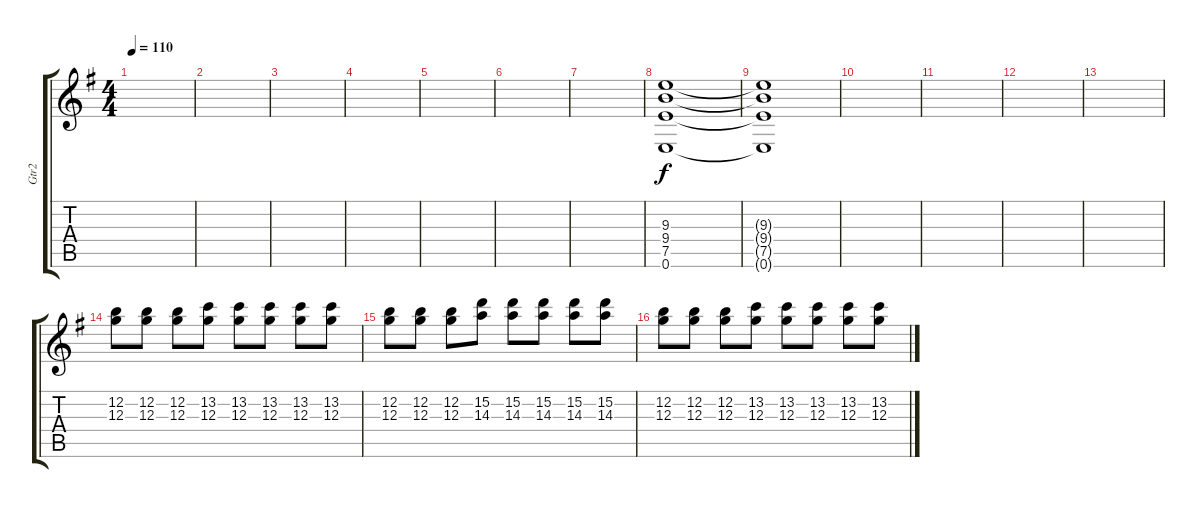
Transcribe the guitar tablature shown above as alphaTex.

\track ("Gtr2" "Gtr2") {instrument distortionguitar}
\staff {score tabs}
\tuning (E4 B3 G3 D3 A2 E2) {hide}
\ts (4 4)
\tempo 110
\clef g2
\ks g
|
|
|
|
|
|
|
(9.3 9.4 7.5 0.6).1{volume 10} |
(9.3{t} 9.4{t} 7.5{t} 0.6{t}).1 |
|
|
|
|
(12.2 12.3).8 (12.2 12.3).8 (12.2 12.3).8 (13.2 12.3).8 (13.2 12.3).8 (13.2 12.3).8 (13.2 12.3).8 (13.2 12.3).8 |
(12.2 12.3).8 (12.2 12.3).8 (12.2 12.3).8 (15.2 14.3).8 (15.2 14.3).8 (15.2 14.3).8 (15.2 14.3).8 (15.2 14.3).8 |
(12.2 12.3).8 (12.2 12.3).8 (12.2 12.3).8 (13.2 12.3).8 (13.2 12.3).8 (13.2 12.3).8 (13.2 12.3).8 (13.2 12.3).8
